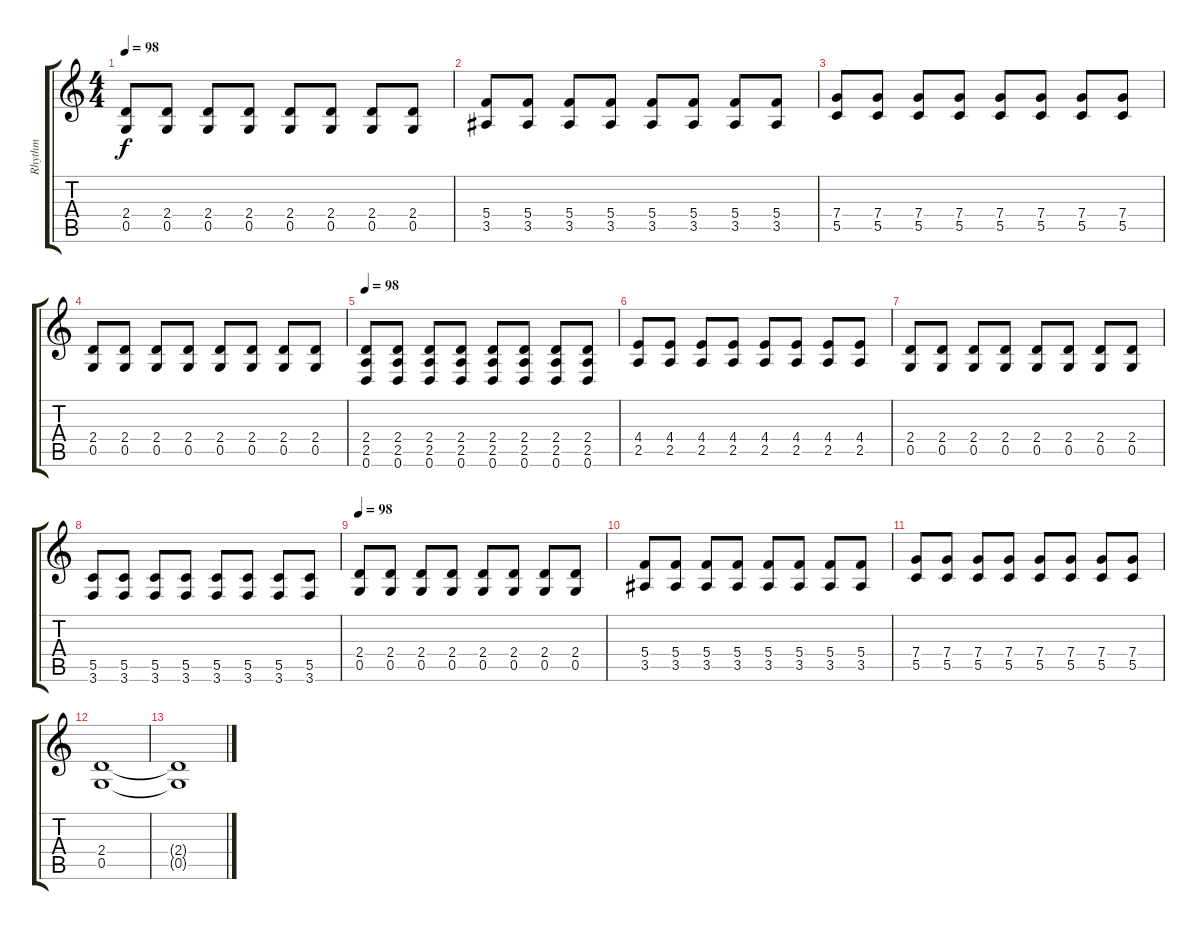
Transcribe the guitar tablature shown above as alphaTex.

\track ("Rhythm " "Rhythm ") {instrument distortionguitar}
\staff {score tabs}
\tuning (D4 A3 F3 C3 G2 D2) {hide}
\ts (4 4)
\tempo 98
\clef g2
\ks c
(2.4 0.5).8{dy f} (2.4 0.5).8 (2.4 0.5).8 (2.4 0.5).8 (2.4 0.5).8 (2.4 0.5).8 (2.4 0.5).8 (2.4 0.5).8 |
(5.4 3.5).8 (5.4 3.5).8 (5.4 3.5).8 (5.4 3.5).8 (5.4 3.5).8 (5.4 3.5).8 (5.4 3.5).8 (5.4 3.5).8 |
(7.4 5.5).8 (7.4 5.5).8 (7.4 5.5).8 (7.4 5.5).8 (7.4 5.5).8 (7.4 5.5).8 (7.4 5.5).8 (7.4 5.5).8 |
(2.4 0.5).8 (2.4 0.5).8 (2.4 0.5).8 (2.4 0.5).8 (2.4 0.5).8 (2.4 0.5).8 (2.4 0.5).8 (2.4 0.5).8 |
\tempo 98
(2.4 2.5 0.6).8 (2.4 2.5 0.6).8 (2.4 2.5 0.6).8 (2.4 2.5 0.6).8 (2.4 2.5 0.6).8 (2.4 2.5 0.6).8 (2.4 2.5 0.6).8 (2.4 2.5 0.6).8 |
(4.4 2.5).8 (4.4 2.5).8 (4.4 2.5).8 (4.4 2.5).8 (4.4 2.5).8 (4.4 2.5).8 (4.4 2.5).8 (4.4 2.5).8 |
(2.4 0.5).8 (2.4 0.5).8 (2.4 0.5).8 (2.4 0.5).8 (2.4 0.5).8 (2.4 0.5).8 (2.4 0.5).8 (2.4 0.5).8 |
(5.5 3.6).8 (5.5 3.6).8 (5.5 3.6).8 (5.5 3.6).8 (5.5 3.6).8 (5.5 3.6).8 (5.5 3.6).8 (5.5 3.6).8 |
\tempo 98
(2.4 0.5).8 (2.4 0.5).8 (2.4 0.5).8 (2.4 0.5).8 (2.4 0.5).8 (2.4 0.5).8 (2.4 0.5).8 (2.4 0.5).8 |
(5.4 3.5).8 (5.4 3.5).8 (5.4 3.5).8 (5.4 3.5).8 (5.4 3.5).8 (5.4 3.5).8 (5.4 3.5).8 (5.4 3.5).8 |
(7.4 5.5).8 (7.4 5.5).8 (7.4 5.5).8 (7.4 5.5).8 (7.4 5.5).8 (7.4 5.5).8 (7.4 5.5).8 (7.4 5.5).8 |
(2.4 0.5).1 |
(2.4{t} 0.5{t}).1
